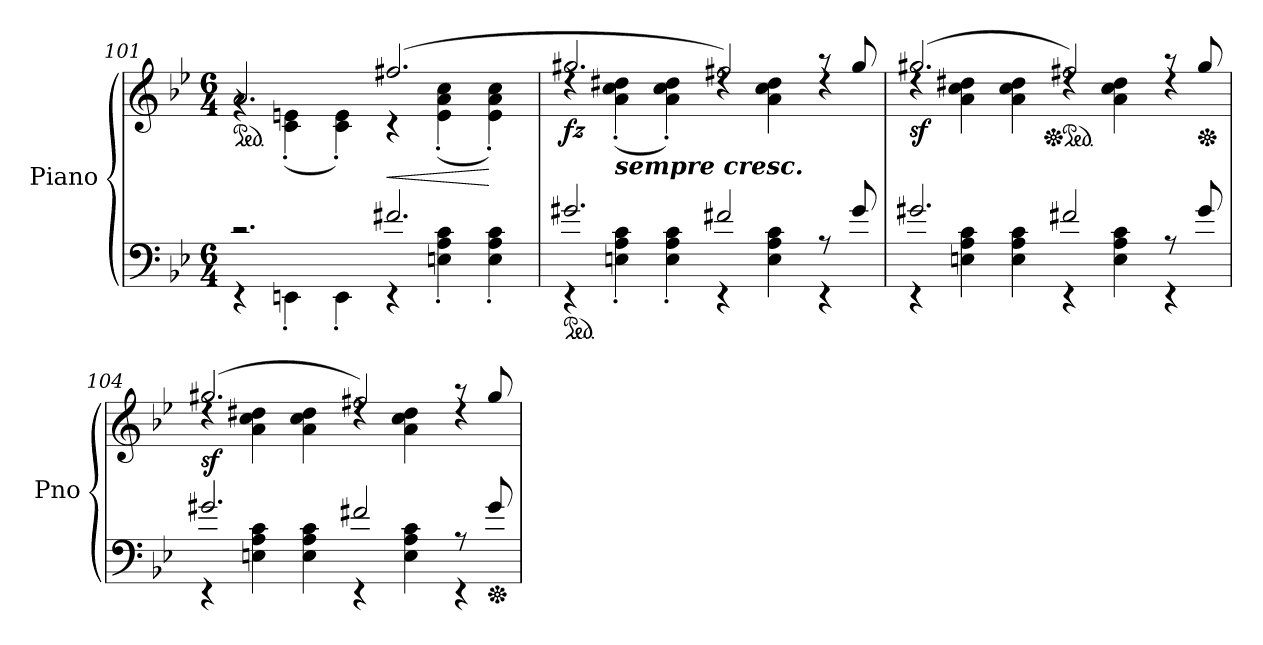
**kern	**kern	**dynam
*part1	*part1	*part1
*staff2	*staff1	*staff1/2
*I"Piano	*	*
*I'Pno	*	*
!!LO:LB:g=z
*clefF4	*clefG2	*
*k[b-e-]	*k[b-e-]	*
*B-:	*B-:	*
*M6/4	*M6/4	*
=101	=101	=101
*^	*	*
*	*	*ped	*
*	*	*^	*
2.rc	4rEE	2.a/	4rg	.
.	4EEn'<\	.	(<4c\'< 4en\'<	.
.	4EE'<\	.	4c\'< 4e\'<)	.
!	!	!	!	!LO:HP:b
2.f#X/	4rEE	(>2.ff#X/	4rc	<
.	4En\'< 4A\'< 4c\'<	.	(<4e\'< 4a\'< 4cc\'<	.
.	4E\'< 4A\'< 4c\'<	.	4e\'< 4a\'< 4cc\'<)	[
!!LO:PB:g=z	!!
=102	=102	=102	=102	=102
*ped	*	*	*	*
!	!	!	!	!LO:DY:b
2.g#X/	4rEE	2.gg#X/	4rdd	fz
!	!	!	!LO:TX:b:Bi:t=sempre cresc.	!
.	4En\'< 4A\'< 4c\'<	.	(<4a\'< 4cc\'< 4dd#X\'<	.
.	4E\'< 4A\'< 4c\'<	.	4a\'< 4cc\'< 4dd#\'<)	.
2f#X/	4rEE	2ff#X/)	4rdd	.
.	4E\ 4A\ 4c\	.	4a\ 4cc\ 4dd#\	.
8rA	4rEE	8raa	4rdd	.
8g#/	.	8gg#/	.	.
=103	=103	=103	=103	=103
!	!	!	!	!LO:DY:b
2.g#X/	4rEE	(>2.gg#X/	4rdd	sf
.	4En\ 4A\ 4c\	.	4a\ 4cc\ 4dd#X\	.
.	4E\ 4A\ 4c\	.	4a\ 4cc\ 4dd#\	.
*	*	*Xped	*	*
*	*	*ped	*	*
2f#X/	4rEE	2ff#X/)	4rdd	.
.	4E\ 4A\ 4c\	.	4a\ 4cc\ 4dd#\	.
8rA	4rEE	8raa	4rdd	.
*	*	*Xped	*	*
8g#/	.	8gg#/	.	.
=104	=104	=104	=104	=104
!	!	!	!	!LO:DY:b
2.g#X/	4rEE	(>2.gg#X/	4rdd	sf
.	4En\ 4A\ 4c\	.	4a\ 4cc\ 4dd#X\	.
.	4E\ 4A\ 4c\	.	4a\ 4cc\ 4dd#\	.
2f#X/	4rEE	2ff#X/)	4rdd	.
.	4E\ 4A\ 4c\	.	4a\ 4cc\ 4dd#\	.
8rA	4rEE	8raa	4rdd	.
*Xped	*	*	*	*
8g#/	.	8gg#/	.	.
*v	*v	*	*	*
*	*v	*v	*
=	=	=
*-	*-	*-
